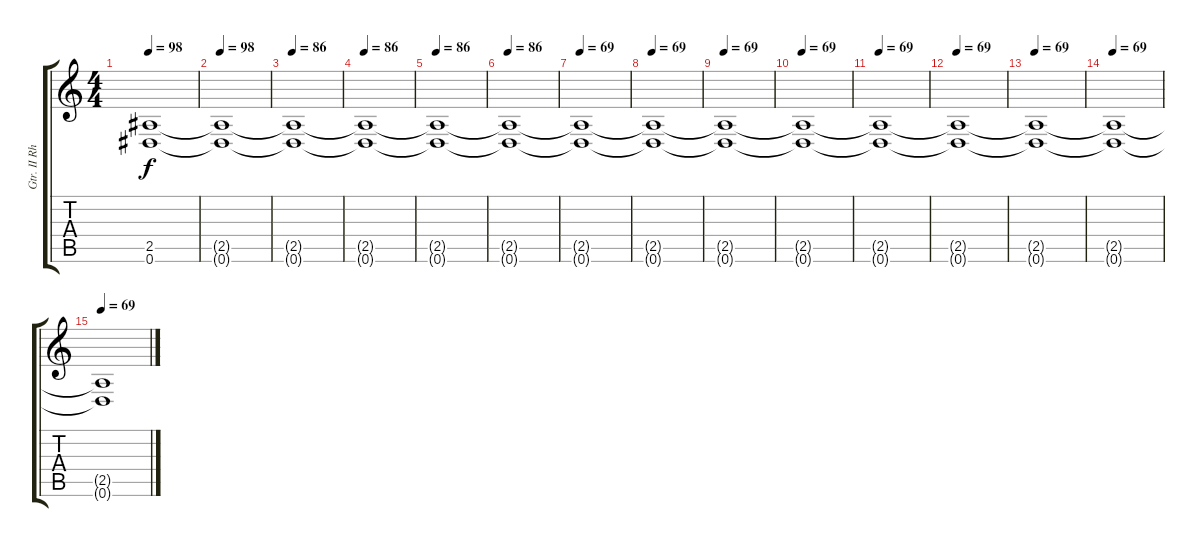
\track ("Gtr. II Rhytm" "Gtr. II Rh") {instrument overdrivenguitar}
\staff {score tabs}
\tuning (Eb4 Bb3 Gb3 Db3 Ab2 Eb2) {hide}
\ts (4 4)
\tempo 98
\clef g2
\ks c
(2.5{t} 0.6{t}).1{dy f} |
\tempo 98
(2.5{t} 0.6{t}).1 |
\tempo 86
(2.5{t} 0.6{t}).1 |
\tempo 86
(2.5{t} 0.6{t}).1 |
\tempo 86
(2.5{t} 0.6{t}).1 |
\tempo 86
(2.5{t} 0.6{t}).1 |
\tempo 69
(2.5{t} 0.6{t}).1 |
\tempo 69
(2.5{t} 0.6{t}).1 |
\tempo 69
(2.5{t} 0.6{t}).1 |
\tempo 69
(2.5{t} 0.6{t}).1 |
\tempo 69
(2.5{t} 0.6{t}).1 |
\tempo 69
(2.5{t} 0.6{t}).1 |
\tempo 69
(2.5{t} 0.6{t}).1 |
\tempo 69
(2.5{t} 0.6{t}).1 |
\tempo 69
(2.5{t} 0.6{t}).1
